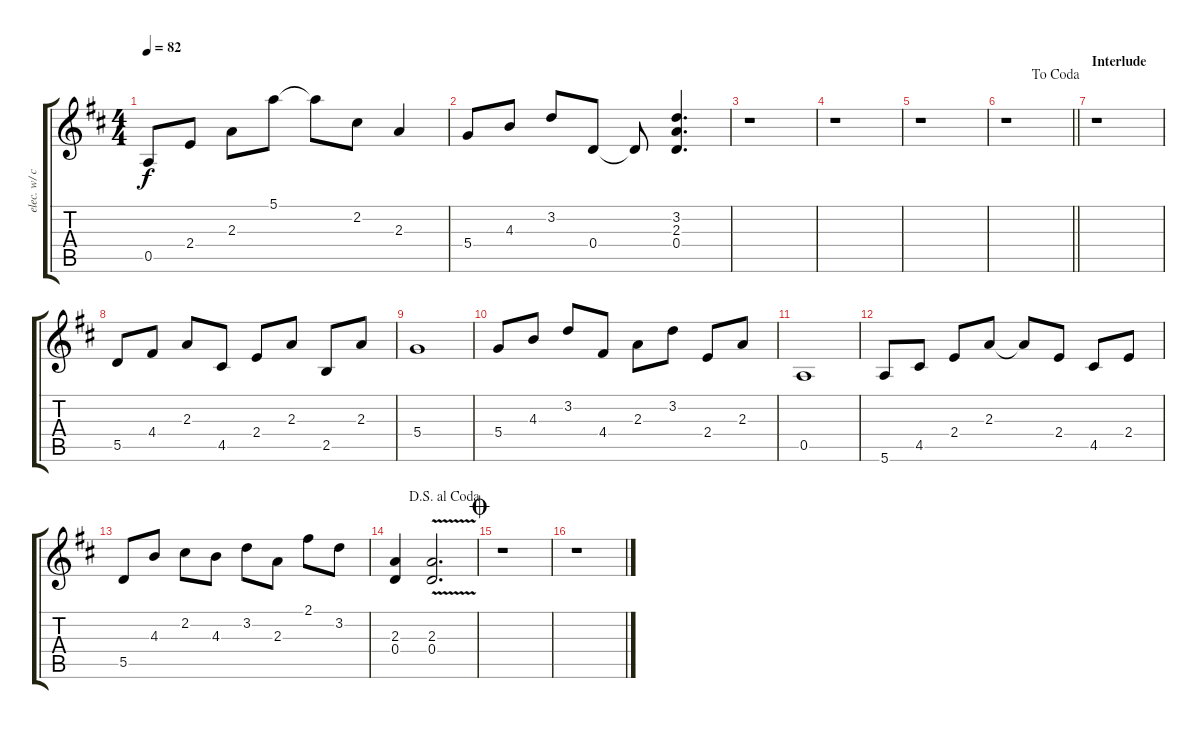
\track ("elec. w/ clean tone" "elec. w/ c") {instrument electricguitarclean}
\staff {score tabs}
\tuning (E4 B3 G3 D3 A2 E2) {hide}
\ts (4 4)
\tempo 82
\clef g2
\ks d
0.5.8{dy f} 2.4.8 2.3.8 5.1.8 5.1{t}.8 2.2.8 2.3.4 |
5.4.8 4.3.8 3.2.8 0.4.8 0.4{t}.8 (3.2 2.3 0.4).4{d} |
r.1 |
r.1 |
r.1 |
\jump dacoda
\barLineRight lightlight
r.1 |
\section ("" "Interlude")
r.1 |
5.5.8 4.4.8 2.3.8 4.5.8 2.4.8 2.3.8 2.5.8 2.3.8 |
5.4.1 |
5.4.8 4.3.8 3.2.8 4.4.8 2.3.8 3.2.8 2.4.8 2.3.8 |
0.5.1 |
5.6.8 4.5.8 2.4.8 2.3.8 2.3{t}.8 2.4.8 4.5.8 2.4.8 |
5.5.8 4.3.8 2.2.8 4.3.8 3.2.8 2.3.8 2.1.8 3.2.8 |
\jump dalsegnoalcoda
(2.3 0.4).4 (2.3{v} 0.4{v}).2{d} |
\jump coda
r.1 |
r.1
